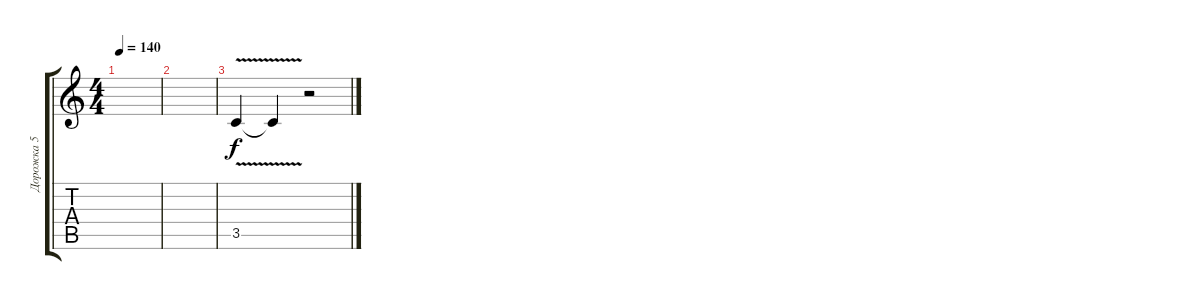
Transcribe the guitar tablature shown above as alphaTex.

\track ("Дорожка 5" "Дорожка 5") {instrument electricguitarclean}
\staff {score tabs}
\tuning (E4 B3 G3 D3 A2 E2) {hide}
\ts (4 4)
\tempo 140
\clef g2
\ks c
|
|
3.5{v}.4 3.5{t}.4 r.2
